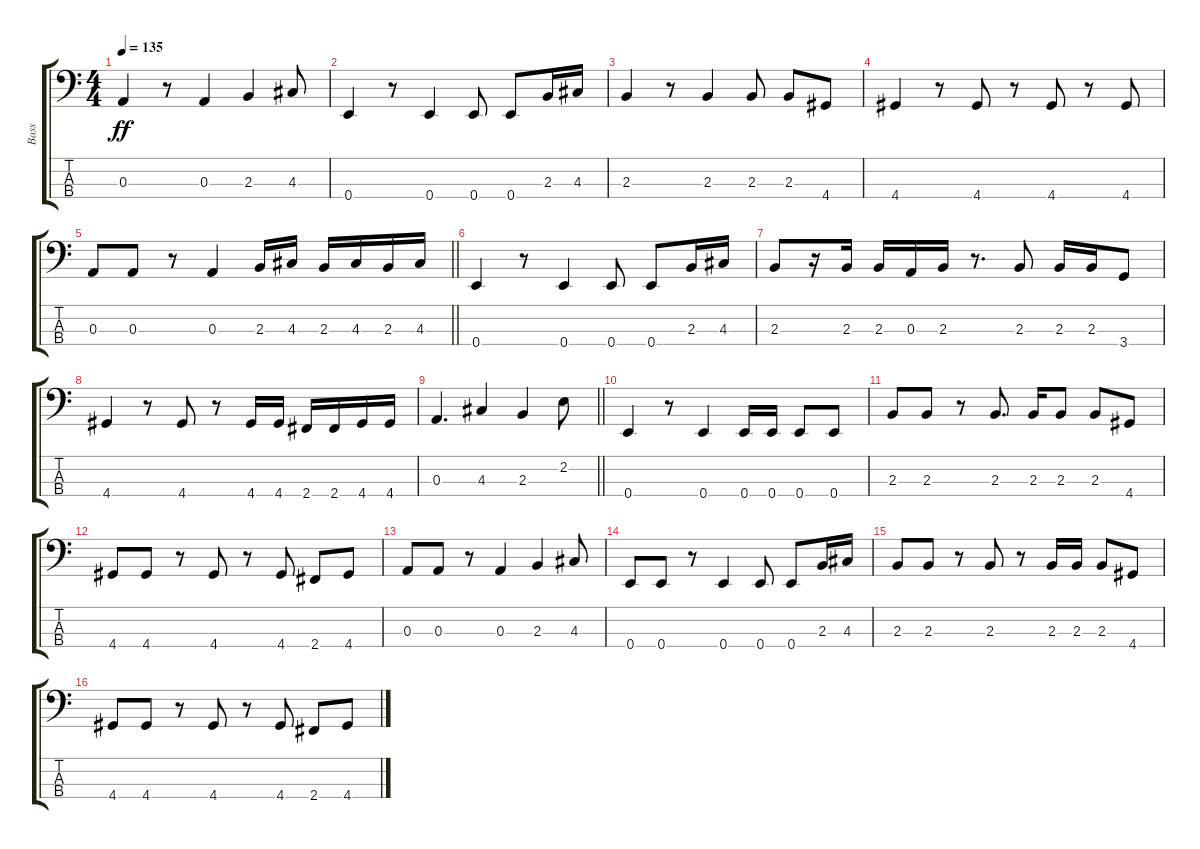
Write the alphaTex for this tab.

\track ("Bass" "Bass") {instrument electricbassfinger}
\staff {score tabs}
\tuning (G2 D2 A1 E1) {hide}
\ts (4 4)
\tempo 135
\clef f4
\ks c
0.3.4{dy ff} r.8 0.3.4 2.3.4 4.3.8 |
0.4.4 r.8 0.4.4 0.4.8 0.4.8 2.3.16 4.3.16 |
2.3.4 r.8 2.3.4 2.3.8 2.3.8 4.4.8 |
4.4.4 r.8 4.4.8 r.8 4.4.8 r.8 4.4.8 |
\barLineRight lightlight
0.3.8 0.3.8 r.8 0.3.4 2.3.16 4.3.16 2.3.16 4.3.16 2.3.16 4.3.16 |
0.4.4 r.8 0.4.4 0.4.8 0.4.8 2.3.16 4.3.16 |
2.3.8 r.16 2.3.16 2.3.16 0.3.16 2.3.16 r.8{d} 2.3.8 2.3.16 2.3.16 3.4.8 |
4.4.4 r.8 4.4.8 r.8 4.4.16 4.4.16 2.4.16 2.4.16 4.4.16 4.4.16 |
\barLineRight lightlight
0.3.4{d} 4.3.4 2.3.4 2.2.8 |
0.4.4 r.8 0.4.4 0.4.16 0.4.16 0.4.8 0.4.8 |
2.3.8 2.3.8 r.8 2.3.8{d} 2.3.16 2.3.8 2.3.8 4.4.8 |
4.4.8 4.4.8 r.8 4.4.8 r.8 4.4.8 2.4.8 4.4.8 |
0.3.8 0.3.8 r.8 0.3.4 2.3.4 4.3.8 |
0.4.8 0.4.8 r.8 0.4.4 0.4.8 0.4.8 2.3.16 4.3.16 |
2.3.8 2.3.8 r.8 2.3.8 r.8 2.3.16 2.3.16 2.3.8 4.4.8 |
4.4.8 4.4.8 r.8 4.4.8 r.8 4.4.8 2.4.8 4.4.8
